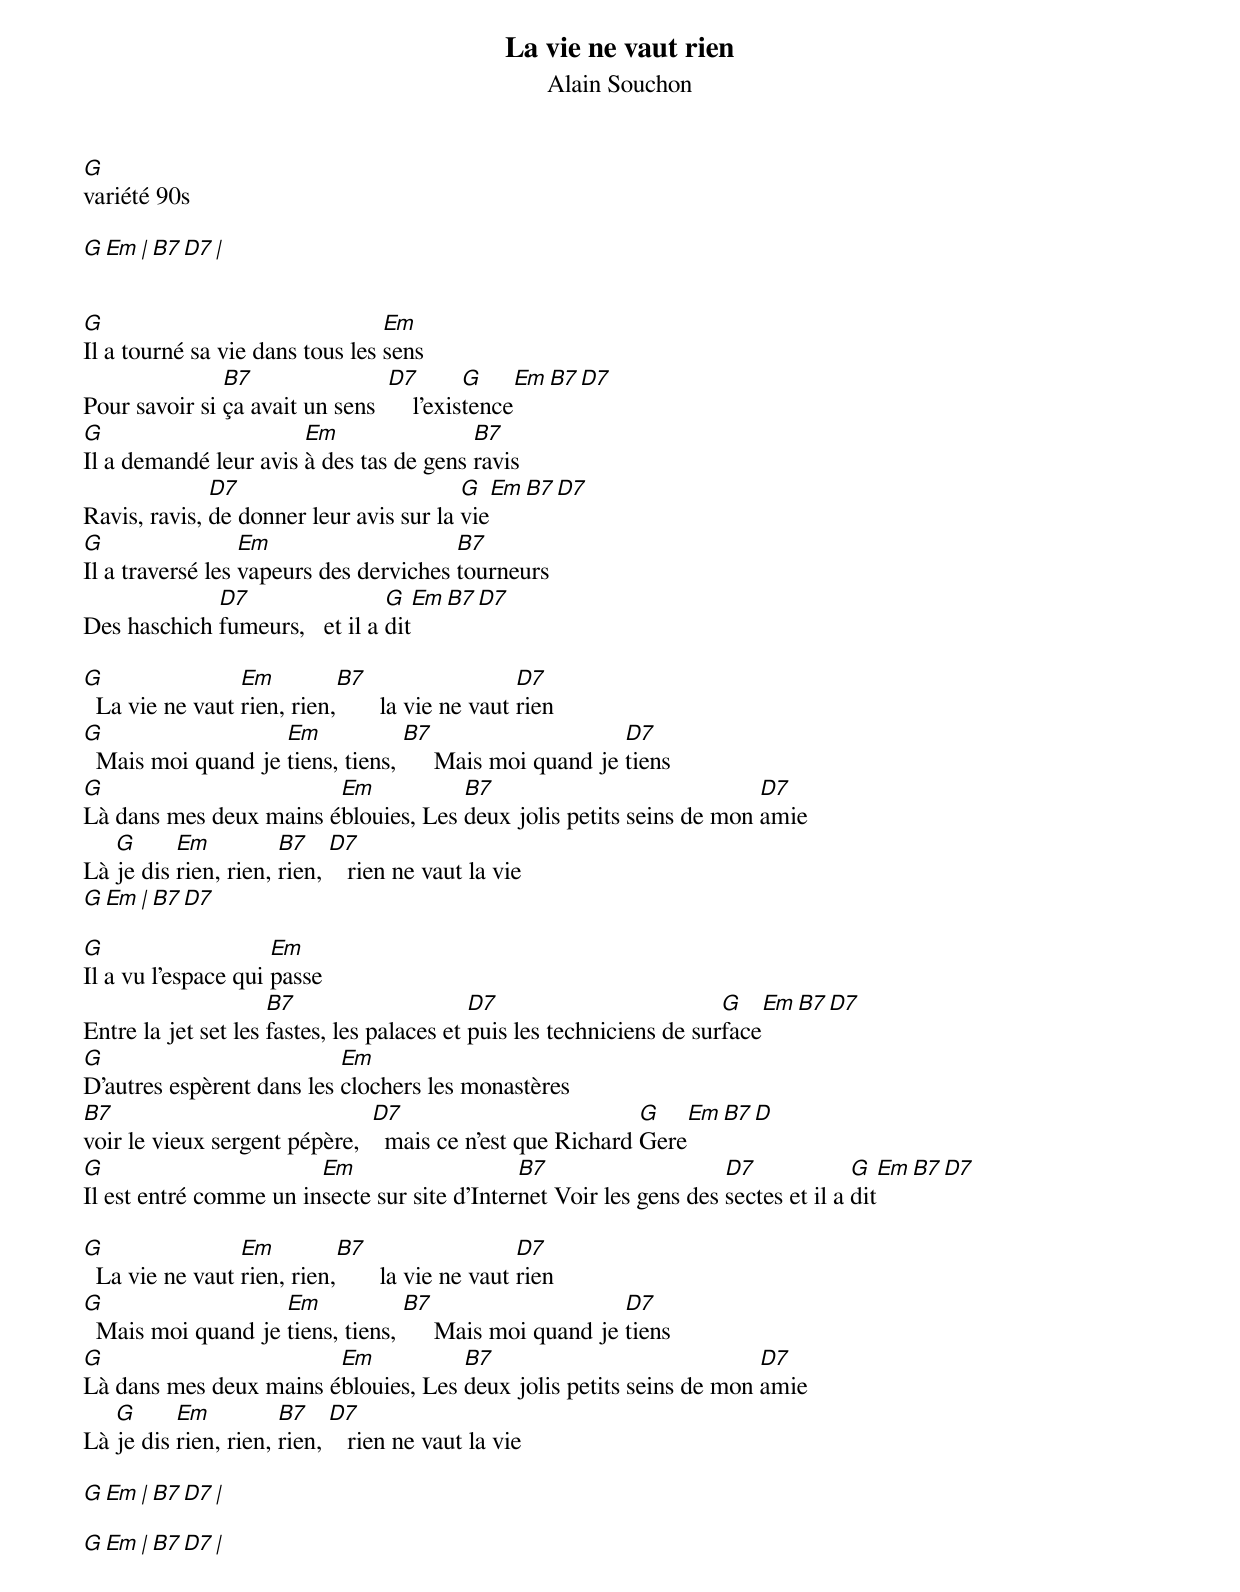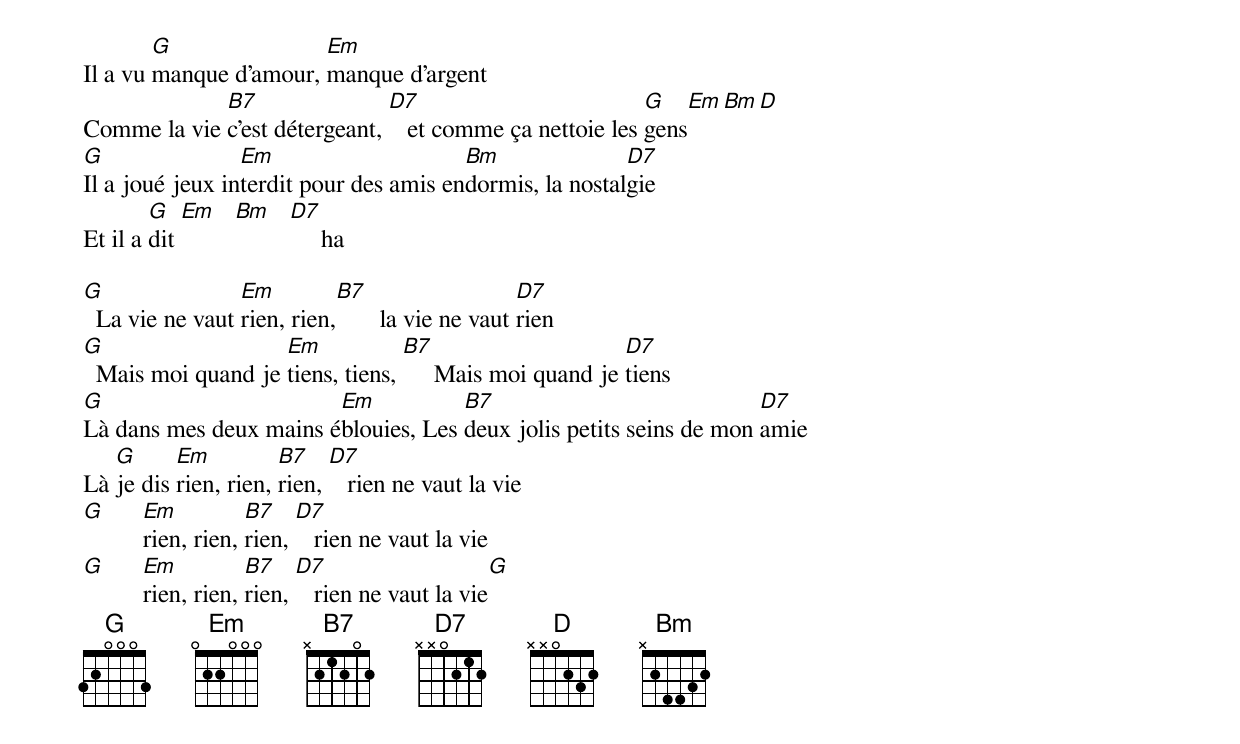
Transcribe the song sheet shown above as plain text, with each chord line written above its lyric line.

La vie ne vaut rien
Alain Souchon
G
variété 90s

G   Em  |  B7   D7  |


G                                Em
Il a tourné sa vie dans tous les sens
               B7                D7        G     Em B7 D7
Pour savoir si ça avait un sens      l'existence
G                      Em                B7
Il a demandé leur avis à des tas de gens ravis
              D7                         G    Em B7 D7
Ravis, ravis, de donner leur avis sur la vie
G                 Em                    B7
Il a traversé les vapeurs des derviches tourneurs
             D7                 G   Em   B7   D7
Des haschich fumeurs,   et il a dit

G                Em         B7                    D7
  La vie ne vaut rien, rien,       la vie ne vaut rien
G                   Em            B7                     D7
  Mais moi quand je tiens, tiens,      Mais moi quand je tiens
G                       Em           B7                             D7
Là dans mes deux mains éblouies, Les deux jolis petits seins de mon amie
   G      Em          B7    D7
Là je dis rien, rien, rien,    rien ne vaut la vie
G   Em  |  B7   D7

G                    Em
Il a vu l'espace qui passe
                     B7                     D7                         G     Em   B7  D7
Entre la jet set les fastes, les palaces et puis les techniciens de surface
G                          Em
D'autres espèrent dans les clochers les monastères
B7                             D7                          G     Em B7       D
voir le vieux sergent pépère,    mais ce n'est que Richard Gere
G                       Em                    B7                    D7             G    Em   B7     D7
Il est entré comme un insecte sur site d'Internet Voir les gens des sectes et il a dit

G                Em         B7                    D7
  La vie ne vaut rien, rien,       la vie ne vaut rien
G                   Em            B7                     D7
  Mais moi quand je tiens, tiens,      Mais moi quand je tiens
G                       Em           B7                             D7
Là dans mes deux mains éblouies, Les deux jolis petits seins de mon amie
   G      Em          B7    D7
Là je dis rien, rien, rien,    rien ne vaut la vie

G   Em  |  B7   D7  |

G   Em  |  B7   D7  |


        G               Em
Il a vu manque d'amour, manque d'argent
             B7                D7                         G    Em Bm D
Comme la vie c'est détergeant,    et comme ça nettoie les gens
G                Em                     Bm               D7
Il a joué jeux interdit pour des amis endormis, la nostalgie
        G   Em Bm D7
Et il a dit            ha

G                Em         B7                    D7
  La vie ne vaut rien, rien,       la vie ne vaut rien
G                   Em            B7                     D7
  Mais moi quand je tiens, tiens,      Mais moi quand je tiens
G                       Em           B7                             D7
Là dans mes deux mains éblouies, Les deux jolis petits seins de mon amie
   G      Em          B7    D7
Là je dis rien, rien, rien,    rien ne vaut la vie
G     Em          B7    D7
      rien, rien, rien,    rien ne vaut la vie
G     Em          B7    D7                     G
      rien, rien, rien,    rien ne vaut la vie
